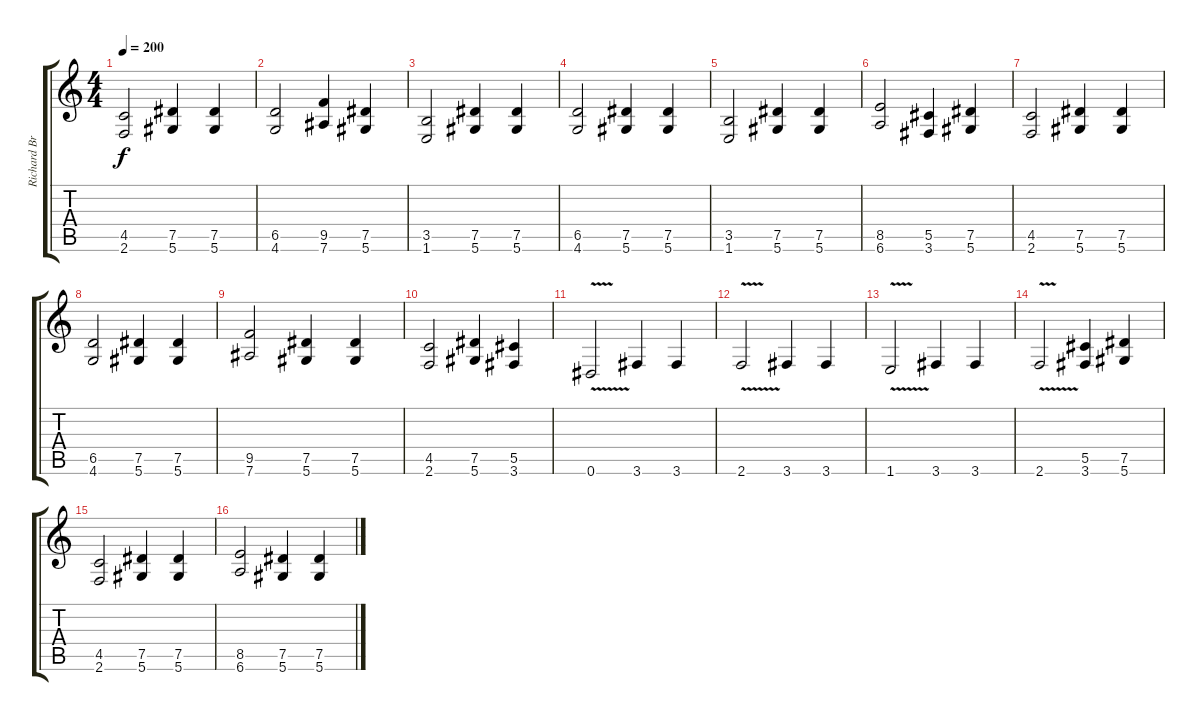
\track ("Richard Brunelle" "Richard Br") {instrument distortionguitar}
\staff {score tabs}
\tuning (Eb4 Bb3 Gb3 Db3 Ab2 Eb2) {hide}
\ts (4 4)
\tempo 200
\clef g2
\ks c
(4.5 2.6).2{dy f} (7.5 5.6).4 (7.5 5.6).4 |
(6.5 4.6).2 (9.5 7.6).4 (7.5 5.6).4 |
(3.5 1.6).2 (7.5 5.6).4 (7.5 5.6).4 |
(6.5 4.6).2 (7.5 5.6).4 (7.5 5.6).4 |
(3.5 1.6).2 (7.5 5.6).4 (7.5 5.6).4 |
(8.5 6.6).2 (5.5 3.6).4 (7.5 5.6).4 |
(4.5 2.6).2 (7.5 5.6).4 (7.5 5.6).4 |
(6.5 4.6).2 (7.5 5.6).4 (7.5 5.6).4 |
(9.5 7.6).2 (7.5 5.6).4 (7.5 5.6).4 |
(4.5 2.6).2 (7.5 5.6).4 (5.5 3.6).4 |
0.6{v}.2 3.6.4 3.6.4 |
2.6{v}.2 3.6.4 3.6.4 |
1.6{v}.2 3.6.4 3.6.4 |
2.6{v}.2 (5.5 3.6).4 (7.5 5.6).4 |
(4.5 2.6).2 (7.5 5.6).4 (7.5 5.6).4 |
(8.5 6.6).2 (7.5 5.6).4 (7.5 5.6).4
